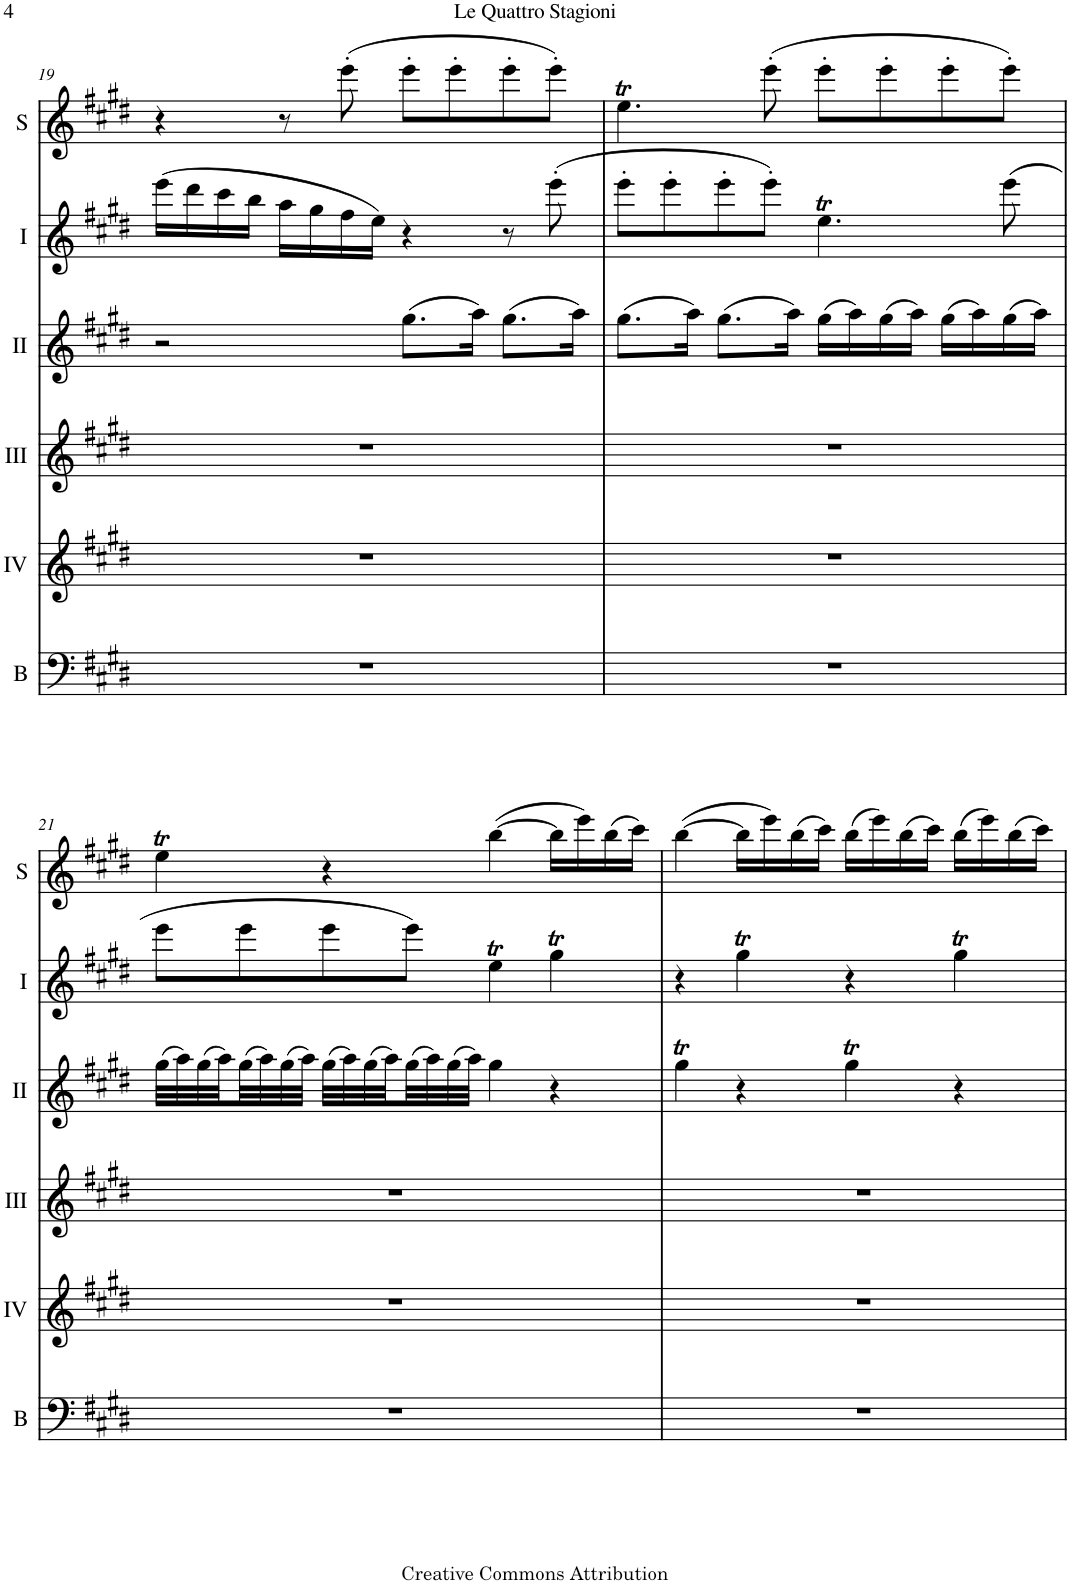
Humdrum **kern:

**kern	**kern	**kern	**kern	**kern	**kern
*part6	*part5	*part4	*part3	*part2	*part1
*staff6	*staff5	*staff4	*staff3	*staff2	*staff1
*I"Bass	*I"Acc. 4	*I"Acc. 3	*I"Acc. 2	*I"Acc. 1	*I"Solo
*I'B	*	*	*	*	*I'S
!!LO:PB:g=z
*clefF4	*clefG2	*clefG2	*clefG2	*clefG2	*clefG2
*Trd7c12	*	*Trd7c12	*	*	*
*k[f#c#g#d#]	*k[f#c#g#d#]	*k[f#c#g#d#]	*k[f#c#g#d#]	*k[f#c#g#d#]	*k[f#c#g#d#]
*M4/4	*M4/4	*M4/4	*M4/4	*M4/4	*M4/4
*met(c)	*met(c)	*met(c)	*met(c)	*met(c)	*met(c)
=19	=19	=19	=19	=19	=19
1r	1r	1r	2r	(16eee\LL	4r
.	.	.	.	16ddd#\	.
.	.	.	.	16ccc#\	.
.	.	.	.	16bb\JJ	.
.	.	.	.	16aa\LL	8r
.	.	.	.	16gg#\	.
.	.	.	.	16ff#\	(8eee'\
.	.	.	.	16ee\JJ)	.
.	.	.	(8.gg#\L	4r	8eee'\L
.	.	.	.	.	8eee'\
.	.	.	16aa\Jk)	.	.
.	.	.	(8.gg#\L	8r	8eee'\
.	.	.	.	(8eee'\	8eee'\J)
.	.	.	16aa\Jk)	.	.
=20	=20	=20	=20	=20	=20
1r	1r	1r	(8.gg#\L	8eee'\L	4.eeT\
.	.	.	.	8eee'\	.
.	.	.	16aa\Jk)	.	.
.	.	.	(8.gg#\L	8eee'\	.
.	.	.	.	8eee'\J)	(8eee'\
.	.	.	16aa\Jk)	.	.
.	.	.	(16gg#\LL	4.eeT\	8eee'\L
.	.	.	16aa\)	.	.
.	.	.	(16gg#\	.	8eee'\
.	.	.	16aa\JJ)	.	.
.	.	.	(16gg#\LL	.	8eee'\
.	.	.	16aa\)	.	.
.	.	.	(16gg#\	(8eee\	8eee'\J)
.	.	.	16aa\JJ)	.	.
!!LO:LB:g=z
=21	=21	=21	=21	=21	=21
1r	1r	1r	(32gg#\LLL	8eee\L	4eeT\
.	.	.	32aa\)	.	.
.	.	.	(32gg#\	.	.
.	.	.	32aa\)	.	.
.	.	.	(32gg#\	8eee\	.
.	.	.	32aa\)	.	.
.	.	.	(32gg#\	.	.
.	.	.	32aa\JJJ)	.	.
.	.	.	(32gg#\LLL	8eee\	4r
.	.	.	32aa\)	.	.
.	.	.	(32gg#\	.	.
.	.	.	32aa\)	.	.
.	.	.	(32gg#\	8eee\J)	.
.	.	.	32aa\)	.	.
.	.	.	(32gg#\	.	.
.	.	.	32aa\JJJ)	.	.
.	.	.	4gg#\	4eeT\	([4bb\
.	.	.	4r	4gg#t\	16bb\LL]
.	.	.	.	.	16eee\)
.	.	.	.	.	(16bb\
.	.	.	.	.	16ccc#\JJ)
=22	=22	=22	=22	=22	=22
1r	1r	1r	4gg#t\	4r	([4bb\
.	.	.	4r	4gg#t\	16bb\LL]
.	.	.	.	.	16eee\)
.	.	.	.	.	(16bb\
.	.	.	.	.	16ccc#\JJ)
.	.	.	4gg#t\	4r	(16bb\LL
.	.	.	.	.	16eee\)
.	.	.	.	.	(16bb\
.	.	.	.	.	16ccc#\JJ)
.	.	.	4r	4gg#t\	(16bb\LL
.	.	.	.	.	16eee\)
.	.	.	.	.	(16bb\
.	.	.	.	.	16ccc#\JJ)
=	=	=	=	=	=
*-	*-	*-	*-	*-	*-
